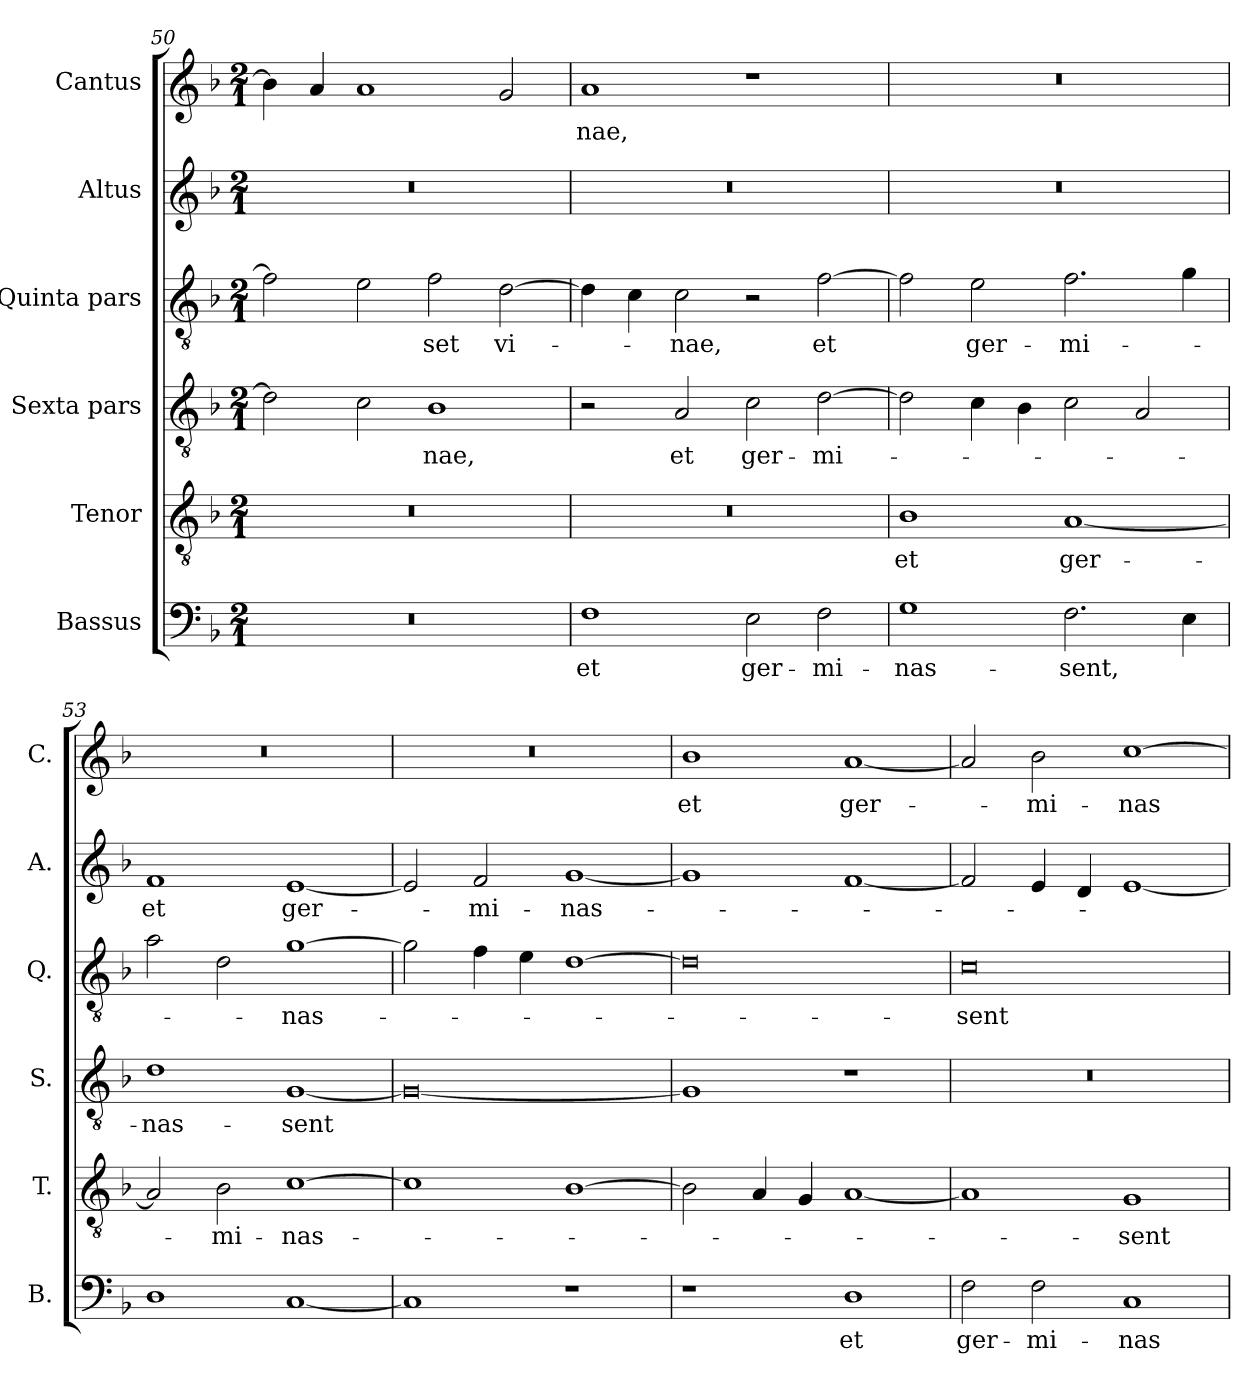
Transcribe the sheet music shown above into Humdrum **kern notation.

**kern	**text	**kern	**text	**kern	**text	**kern	**text	**kern	**text	**kern	**text
*part6	*part6	*part5	*part5	*part4	*part4	*part3	*part3	*part2	*part2	*part1	*part1
*staff6	*staff6	*staff5	*staff5	*staff4	*staff4	*staff3	*staff3	*staff2	*staff2	*staff1	*staff1
*I"Bassus	*	*I"Tenor	*	*I"Sexta pars	*	*I"Quinta pars	*	*I"Altus	*	*I"Cantus	*
*I'B.	*	*I'T.	*	*I'S.	*	*I'Q.	*	*I'A.	*	*I'C.	*
*clefF4	*	*clefGv2	*	*clefGv2	*	*clefGv2	*	*clefG2	*	*clefG2	*
*k[b-]	*	*k[b-]	*	*k[b-]	*	*k[b-]	*	*k[b-]	*	*k[b-]	*
*M2/1	*	*M2/1	*	*M2/1	*	*M2/1	*	*M2/1	*	*M2/1	*
=50	=50	=50	=50	=50	=50	=50	=50	=50	=50	=50	=50
0r	.	0r	.	2d\]	.	2f\]	.	0r	.	4b-\]	.
.	.	.	.	.	.	.	.	.	.	4a/	.
.	.	.	.	2c\	.	2e\	.	.	.	1a	.
!	!	!	!	!	!LO:LY:b	!	!LO:LY:b	!	!	!	!
.	.	.	.	1B-	-nae,	2f\	-set	.	.	.	.
!	!	!	!	!	!	!	!LO:LY:b	!	!	!	!
.	.	.	.	.	.	[2d\	vi-	.	.	2g/	.
=51	=51	=51	=51	=51	=51	=51	=51	=51	=51	=51	=51
!	!LO:LY:b	!	!	!	!	!	!	!	!	!	!LO:LY:b
1F	et	0r	.	2r	.	4d\]	.	0r	.	1a	-nae,
.	.	.	.	.	.	4c\	.	.	.	.	.
!	!	!	!	!	!LO:LY:b	!	!LO:LY:b	!	!	!	!
.	.	.	.	2A/	et	2c\	-nae,	.	.	.	.
!	!LO:LY:b	!	!	!	!LO:LY:b	!	!	!	!	!	!
2E\	ger-	.	.	2c\	ger-	2r	.	.	.	1r	.
!	!LO:LY:b	!	!	!	!LO:LY:b	!	!LO:LY:b	!	!	!	!
2F\	-mi-	.	.	[2d\	-mi-	[2f\	et	.	.	.	.
=52	=52	=52	=52	=52	=52	=52	=52	=52	=52	=52	=52
!	!LO:LY:b	!	!LO:LY:b	!	!	!	!	!	!	!	!
1G	-nas-	1B-	et	2d\]	.	2f\]	.	0r	.	0r	.
!	!	!	!	!	!	!	!LO:LY:b	!	!	!	!
.	.	.	.	4c\	.	2e\	ger-	.	.	.	.
.	.	.	.	4B-\	.	.	.	.	.	.	.
!	!LO:LY:b	!	!LO:LY:b	!	!	!	!LO:LY:b	!	!	!	!
2.F\	-sent,	[1A	ger-	2c\	.	2.f\	-mi-	.	.	.	.
.	.	.	.	2A/	.	.	.	.	.	.	.
4E\	.	.	.	.	.	4g\	.	.	.	.	.
!!LO:PB:g=z
=53	=53	=53	=53	=53	=53	=53	=53	=53	=53	=53	=53
!	!	!	!	!	!LO:LY:b	!	!	!	!LO:LY:b	!	!
1D	.	2A/]	.	1d	-nas-	2a\	.	1f	et	0r	.
!	!	!	!LO:LY:b	!	!	!	!	!	!	!	!
.	.	2B-\	-mi-	.	.	2d\	.	.	.	.	.
!	!	!	!LO:LY:b	!	!LO:LY:b	!	!LO:LY:b	!	!LO:LY:b	!	!
[1C	.	[1c	-nas-	[1G	-sent	[1g	-nas-	[1e	ger-	.	.
=54	=54	=54	=54	=54	=54	=54	=54	=54	=54	=54	=54
1C]	.	1c]	.	0G_	.	2g\]	.	2e/]	.	0r	.
!	!	!	!	!	!	!	!	!	!LO:LY:b	!	!
.	.	.	.	.	.	4f\	.	2f/	-mi-	.	.
.	.	.	.	.	.	4e\	.	.	.	.	.
!	!	!	!	!	!	!	!	!	!LO:LY:b	!	!
1r	.	[1B-	.	.	.	[1d	.	[1g	-nas-	.	.
=55	=55	=55	=55	=55	=55	=55	=55	=55	=55	=55	=55
!	!	!	!	!	!	!	!	!	!	!	!LO:LY:b
1r	.	2B-\]	.	1G]	.	0d]	.	1g]	.	1b-	et
.	.	4A/	.	.	.	.	.	.	.	.	.
.	.	4G/	.	.	.	.	.	.	.	.	.
!	!LO:LY:b	!	!	!	!	!	!	!	!	!	!LO:LY:b
1D	et	[1A	.	1r	.	.	.	[1f	.	[1a	ger-
=56	=56	=56	=56	=56	=56	=56	=56	=56	=56	=56	=56
!	!LO:LY:b	!	!	!	!	!	!LO:LY:b	!	!	!	!
2F\	ger-	1A]	.	0r	.	0c	-sent	2f/]	.	2a/]	.
!	!LO:LY:b	!	!	!	!	!	!	!	!	!	!LO:LY:b
2F\	-mi-	.	.	.	.	.	.	4e/	.	2b-\	-mi-
.	.	.	.	.	.	.	.	4d/	.	.	.
!	!LO:LY:b	!	!LO:LY:b	!	!	!	!	!	!	!	!LO:LY:b
1C	-nas-	1G	-sent	.	.	.	.	[1e	.	[1cc	-nas-
=	=	=	=	=	=	=	=	=	=	=	=
*-	*-	*-	*-	*-	*-	*-	*-	*-	*-	*-	*-
